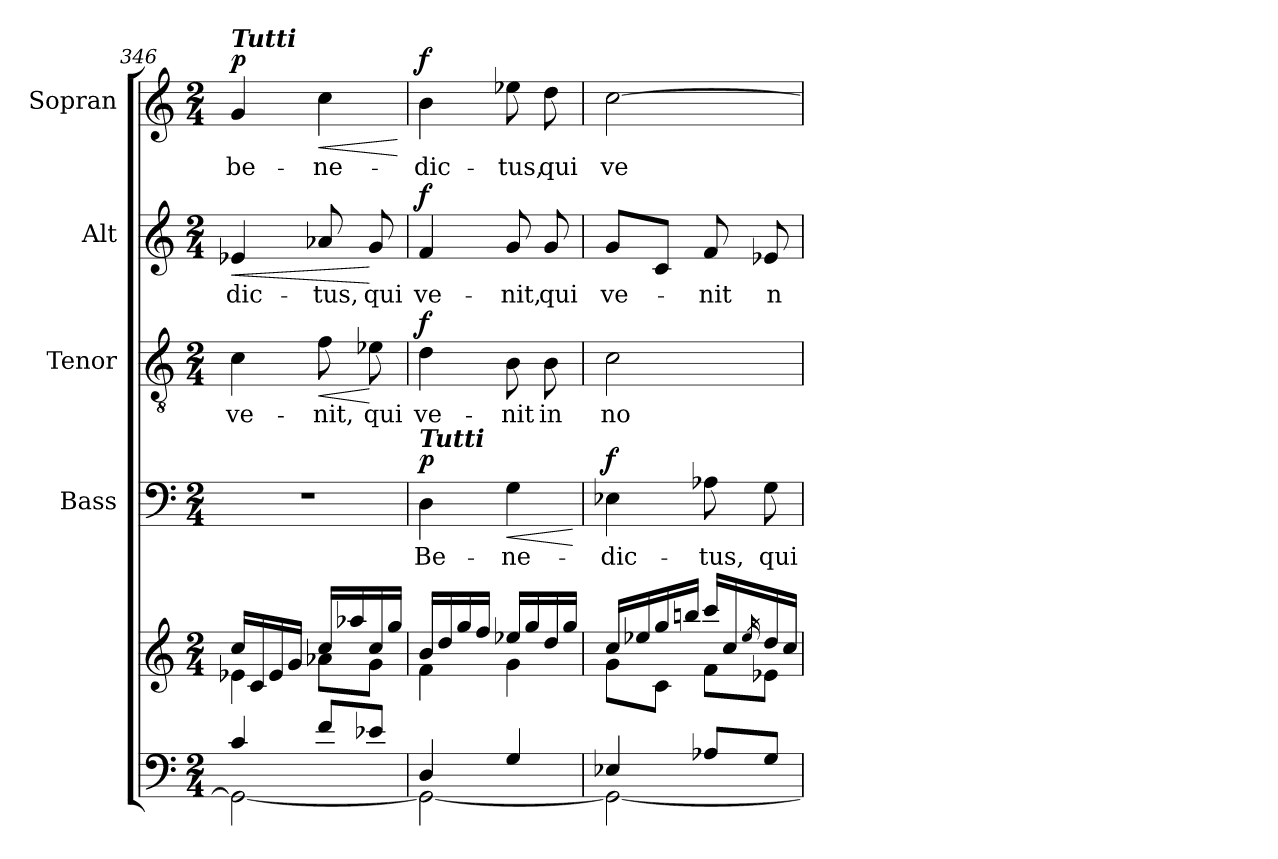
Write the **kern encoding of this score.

**kern	**kern	**kern	**text	**dynam	**kern	**text	**dynam	**kern	**text	**dynam	**kern	**text	**dynam
*part5	*part5	*part4	*part4	*part4	*part3	*part3	*part3	*part2	*part2	*part2	*part1	*part1	*part1
*staff6	*staff5	*staff4	*staff4	*staff4	*staff3	*staff3	*staff3	*staff2	*staff2	*staff2	*staff1	*staff1	*staff1
*	*	*I"Bass	*	*	*I"Tenor	*	*	*I"Alt	*	*	*I"Sopran	*	*
*	*	*I'B.	*	*	*I'T.	*	*	*I'A.	*	*	*I'S.	*	*
*clefF4	*clefG2	*clefF4	*	*	*clefGv2	*	*	*clefG2	*	*	*clefG2	*	*
*k[]	*k[]	*k[]	*	*	*k[]	*	*	*k[]	*	*	*k[]	*	*
*C:	*C:	*C:	*	*	*C:	*	*	*C:	*	*	*C:	*	*
*M2/4	*M2/4	*M2/4	*	*	*M2/4	*	*	*M2/4	*	*	*M2/4	*	*
=346	=346	=346	=346	=346	=346	=346	=346	=346	=346	=346	=346	=346	=346
*^	*^	*	*	*	*	*	*	*	*	*	*	*	*
!	!	!	!	!	!	!	!	!	!	!	!	!	!LO:TX:a:Bi:t=Tutti	!	!
!	!	!	!	!	!	!	!	!LO:LY:b	!	!	!LO:LY:b	!LO:HP:b	!	!LO:LY:b	!LO:DY:a
4c/	2GG\_	16cc/LL	4e-X\	2r	.	.	4c\	ve-	.	4e-X/	-dic-	<	4g/	be-	p
.	.	16c/	.	.	.	.	.	.	.	.	.	.	.	.	.
.	.	16e-/	.	.	.	.	.	.	.	.	.	.	.	.	.
.	.	16g/JJ	.	.	.	.	.	.	.	.	.	.	.	.	.
!	!	!	!	!	!	!	!	!LO:LY:b	!LO:HP:b	!	!LO:LY:b	!	!	!LO:LY:b	!LO:HP:b
8f/L	.	16cc/LL	8a-X\L	.	.	.	8f\	-nit,	<	8a-X/	-tus,	.	4cc\	-ne-	<
.	.	16aa-X/	.	.	.	.	.	.	.	.	.	.	.	.	.
!	!	!	!	!	!	!	!	!LO:LY:b	!	!	!LO:LY:b	!	!	!	!
8e-X/J	.	16cc/	8g\J	.	.	.	8e-X\	qui	[	8g/	qui	[	.	.	.
.	.	16gg/JJ	.	.	.	.	.	.	.	.	.	.	.	.	.
*v	*v	*	*	*	*	*	*	*	*	*	*	*	*	*	*
*	*v	*v	*	*	*	*	*	*	*	*	*	*	*	*
.	.	.	.	.	.	.	.	.	.	.	.	.	[
=347	=347	=347	=347	=347	=347	=347	=347	=347	=347	=347	=347	=347	=347
*^	*^	*	*	*	*	*	*	*	*	*	*	*	*
!	!	!	!	!LO:TX:a:Bi:t=Tutti	!	!	!	!	!	!	!	!	!	!	!
!	!	!	!	!	!LO:LY:b	!LO:DY:a	!	!LO:LY:b	!LO:DY:a	!	!LO:LY:b	!LO:DY:a	!	!LO:LY:b	!LO:DY:a
4D/	2GG\_	16b/LL	4f\	4D\	Be-	p	4d\	ve-	f	4f/	ve-	f	4b\	-dic-	f
.	.	16dd/	.	.	.	.	.	.	.	.	.	.	.	.	.
.	.	16gg/	.	.	.	.	.	.	.	.	.	.	.	.	.
.	.	16ff/JJ	.	.	.	.	.	.	.	.	.	.	.	.	.
!	!	!	!	!	!LO:LY:b	!LO:HP:b	!	!LO:LY:b	!	!	!LO:LY:b	!	!	!LO:LY:b	!
4G/	.	16ee-X/LL	4g\	4G\	-ne-	<	8B\	-nit	.	8g/	-nit,	.	8ee-X\	-tus,	.
.	.	16gg/	.	.	.	.	.	.	.	.	.	.	.	.	.
!	!	!	!	!	!	!	!	!LO:LY:b	!	!	!LO:LY:b	!	!	!LO:LY:b	!
.	.	16dd/	.	.	.	.	8B\	in	.	8g/	qui	.	8dd\	qui	.
.	.	16gg/JJ	.	.	.	.	.	.	.	.	.	.	.	.	.
*v	*v	*	*	*	*	*	*	*	*	*	*	*	*	*	*
*	*v	*v	*	*	*	*	*	*	*	*	*	*	*	*
.	.	.	.	[	.	.	.	.	.	.	.	.	.
=348	=348	=348	=348	=348	=348	=348	=348	=348	=348	=348	=348	=348	=348
*^	*^	*	*	*	*	*	*	*	*	*	*	*	*
!	!	!	!	!	!LO:LY:b	!LO:DY:a	!	!LO:LY:b	!	!	!LO:LY:b	!	!	!LO:LY:b	!
4E-X/	2GG\_	16cc/LL	8g\L	4E-X\	-dic-	f	2c\	no-	.	8g/L	ve-	.	[2cc\	ve-	.
.	.	16ee-X/	.	.	.	.	.	.	.	.	.	.	.	.	.
.	.	16gg/	8c\J	.	.	.	.	.	.	8c/J	.	.	.	.	.
.	.	16bbn/JJ	.	.	.	.	.	.	.	.	.	.	.	.	.
!	!	!	!	!	!LO:LY:b	!	!	!	!	!	!LO:LY:b	!	!	!	!
8A-X/L	.	16ccc/LL	8f\L	8A-X\	-tus,	.	.	.	.	8f/	-nit	.	.	.	.
.	.	16cc/	.	.	.	.	.	.	.	.	.	.	.	.	.
.	.	16qee-/	.	.	.	.	.	.	.	.	.	.	.	.	.
!	!	!	!	!	!LO:LY:b	!	!	!	!	!	!LO:LY:b	!	!	!	!
8G/J	.	16dd/	8e-X\J	8G\	qui	.	.	.	.	8e-X/	n	.	.	.	.
.	.	16cc/JJ	.	.	.	.	.	.	.	.	.	.	.	.	.
*v	*v	*	*	*	*	*	*	*	*	*	*	*	*	*	*
*	*v	*v	*	*	*	*	*	*	*	*	*	*	*	*
=	=	=	=	=	=	=	=	=	=	=	=	=	=
*-	*-	*-	*-	*-	*-	*-	*-	*-	*-	*-	*-	*-	*-
